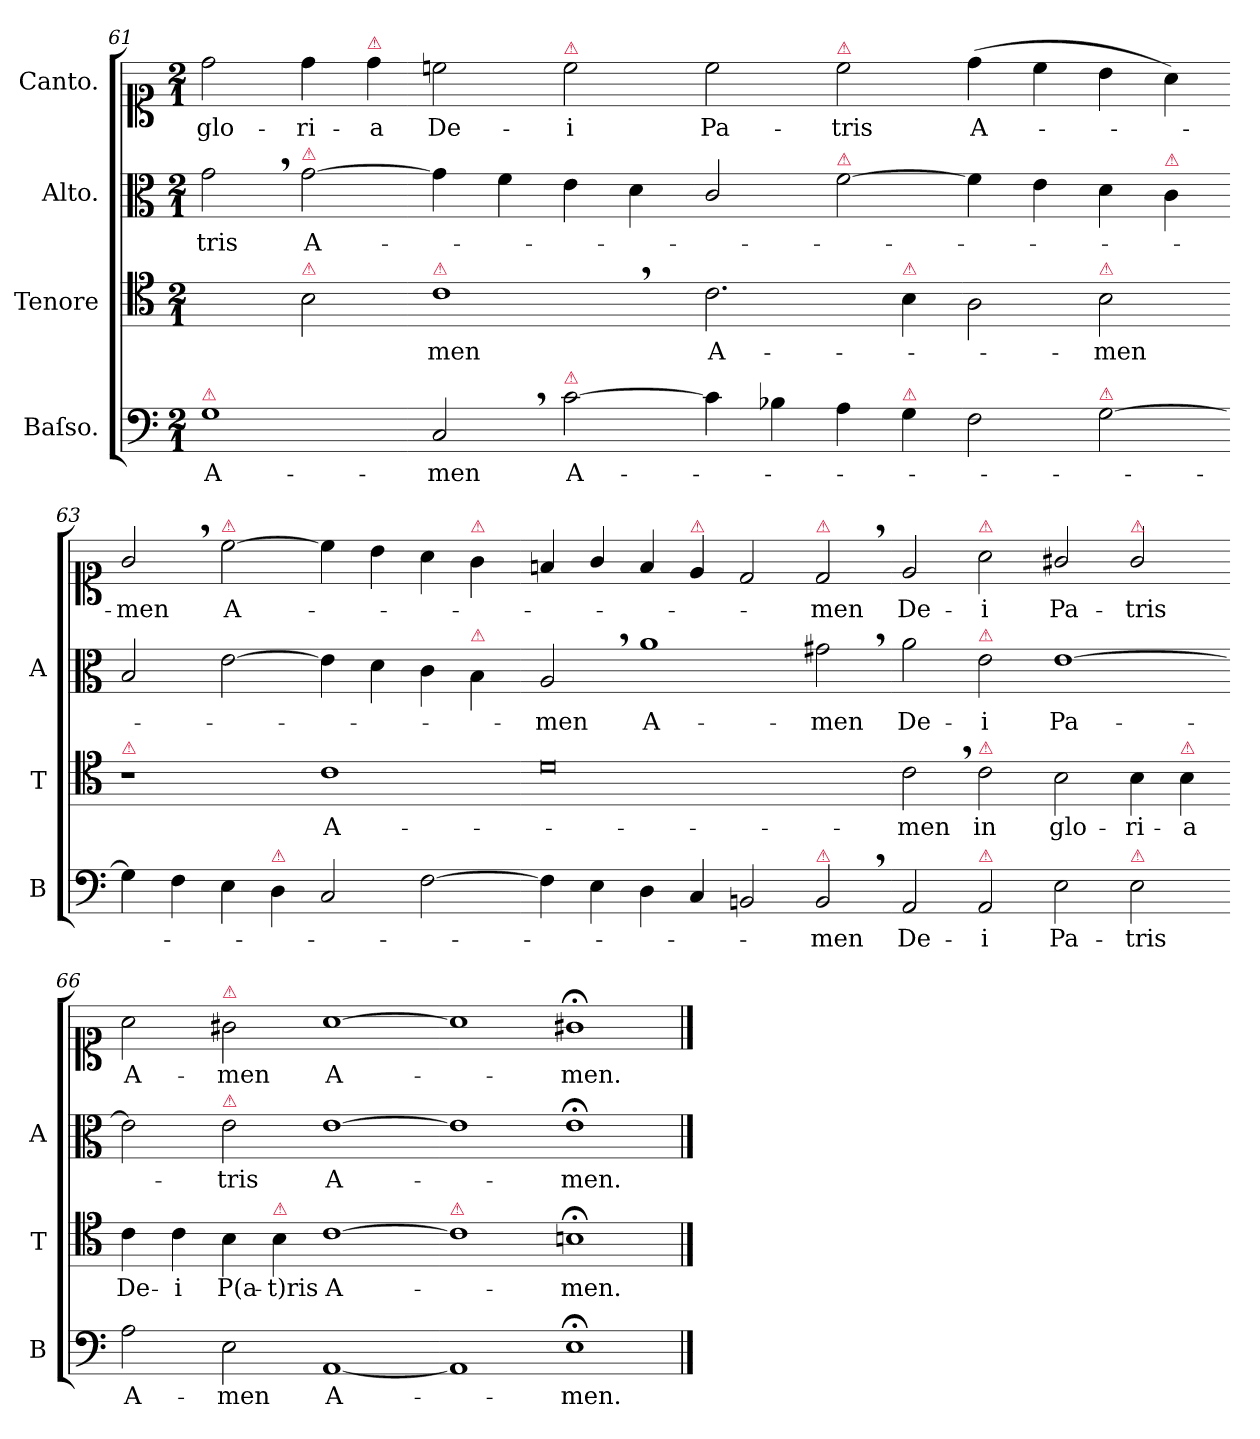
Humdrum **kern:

**kern	**text	**kern	**text	**kern	**text	**kern	**text
*part4	*part4	*part3	*part3	*part2	*part2	*part1	*part1
*staff4	*staff4	*staff3	*staff3	*staff2	*staff2	*staff1	*staff1
*I"Baſso.	*	*I"Tenore	*	*I"Alto.	*	*I"Canto.	*
*I'B	*	*I'T	*	*I'A	*	*	*
*clefF4	*	*clefC4	*	*clefC3	*	*clefC1	*
*k[]	*	*k[]	*	*k[]	*	*k[]	*
*a:	*	*a:	*	*a:	*	*a:	*
*M2/1	*	*M2/1	*	*M2/1	*	*M2/1	*
=61	=61	=61	=61	=61	=61	=61	=61
!LO:TX:a:color=crimson:t=⚠	!	!	!	!	!	!	!
1G	A-	2ryy	.	2g,<\	-tris	2dd\	glo-
!	!	!	!	!LO:TX:a:color=crimson:t=⚠	!	!	!
!	!	!LO:TX:a:color=crimson:t=⚠	!	!	!	!	!
.	.	2B\	.	[2g\	A-	4dd\	-ri-
!	!	!	!	!	!	!LO:TX:a:color=crimson:t=⚠	!
.	.	.	.	.	.	4dd\	-a
!	!	!LO:TX:a:color=crimson:t=⚠	!	!	!	!	!
2C,</	-men	1c,<	-men	4g\]	.	2ccn\	De-
.	.	.	.	4f\	.	.	.
!	!	!	!	!	!	!LO:TX:a:color=crimson:t=⚠	!
!LO:TX:a:color=crimson:t=⚠	!	!	!	!	!	!	!
[2c\	A-	.	.	4e\	.	2cc\	-i
.	.	.	.	4d\	.	.	.
=62-	=62-	=62-	=62-	=62-	=62-	=62-	=62-
4c\]	.	2.c\	A-	2c/	.	2cc\	Pa-
4B-X\	.	.	.	.	.	.	.
!	!	!	!	!	!	!LO:TX:a:color=crimson:t=⚠	!
!	!	!	!	!LO:TX:a:color=crimson:t=⚠	!	!	!
4A\	.	.	.	[2f\	.	2cc\	-tris
!	!	!LO:TX:a:color=crimson:t=⚠	!	!	!	!	!
!LO:TX:a:color=crimson:t=⚠	!	!	!	!	!	!	!
4G\	.	4B\	.	.	.	.	.
2F\	.	2A\	.	4f\]	.	(4dd\	A-
.	.	.	.	4e\	.	4cc\	.
!	!	!LO:TX:a:color=crimson:t=⚠	!	!	!	!	!
!LO:TX:a:color=crimson:t=⚠	!	!	!	!	!	!	!
[2G\	.	2B\	-men	4d\	.	4b\	.
!	!	!	!	!LO:TX:a:color=crimson:t=⚠	!	!	!
.	.	.	.	4c\	.	4a\)	.
=63-	=63-	=63-	=63-	=63-	=63-	=63-	=63-
!	!	!LO:TX:a:color=crimson:t=⚠	!	!	!	!	!
4G\]	.	1r	.	2B/	.	2g,</	-men
4F\	.	.	.	.	.	.	.
!	!	!	!	!	!	!LO:TX:a:color=crimson:t=⚠	!
4E\	.	.	.	[2e\	.	[2cc\	A-
!LO:TX:a:color=crimson:t=⚠	!	!	!	!	!	!	!
4D\	.	.	.	.	.	.	.
2C/	.	1c	A-	4e\]	.	4cc]	.
.	.	.	.	4d\	.	4b\	.
[2F\	.	.	.	4c\	.	4a\	.
!	!	!	!	!	!	!LO:TX:a:color=crimson:t=⚠	!
!	!	!	!	!LO:TX:a:color=crimson:t=⚠	!	!	!
.	.	.	.	4B\	.	4g\	.
=64-	=64-	=64-	=64-	=64-	=64-	=64-	=64-
4F\]	.	0d	.	2A,</	-men	4fn/	.
4E\	.	.	.	.	.	4g/	.
4D\	.	.	.	1a\	A-	4f/	.
!	!	!	!	!	!	!LO:TX:a:color=crimson:t=⚠	!
4C/	.	.	.	.	.	4e/	.
2BBn/	.	.	.	.	.	2d/	.
!	!	!	!	!	!	!LO:TX:a:color=crimson:t=⚠	!
!LO:TX:a:color=crimson:t=⚠	!	!	!	!	!	!	!
2BB,</	-men	.	.	2g#X,<\	-men	2d,</	-men
=65-	=65-	=65-	=65-	=65-	=65-	=65-	=65-
2AA/	De-	2c,<\	-men	2a\	De-	2e/	De-
!	!	!	!	!	!	!LO:TX:a:color=crimson:t=⚠	!
!	!	!	!	!LO:TX:a:color=crimson:t=⚠	!	!	!
!	!	!LO:TX:a:color=crimson:t=⚠	!	!	!	!	!
!LO:TX:a:color=crimson:t=⚠	!	!	!	!	!	!	!
2AA/	-i	2c\	in	2e\	-i	2a\	-i
2E\	Pa-	2B\	glo-	[1e	Pa-	2g#X/	Pa-
!	!	!	!	!	!	!LO:TX:a:color=crimson:t=⚠	!
!LO:TX:a:color=crimson:t=⚠	!	!	!	!	!	!	!
2E\	-tris	4B\	-ri-	.	.	2g#/	-tris
!	!	!LO:TX:a:color=crimson:t=⚠	!	!	!	!	!
.	.	4B\	-a	.	.	.	.
=66-	=66-	=66-	=66-	=66-	=66-	=66-	=66-
2A\	A-	4c\	De-	2e]	.	2a\	A-
.	.	4c\	-i	.	.	.	.
!	!	!	!	!	!	!LO:TX:a:color=crimson:t=⚠	!
!	!	!	!	!LO:TX:a:color=crimson:t=⚠	!	!	!
2E\	-men	4B\	P(a-	2e\	-tris	2g#X\	-men
!	!	!LO:TX:a:color=crimson:t=⚠	!	!	!	!	!
.	.	4B\	-t)ris	.	.	.	.
[1AA	A-	[1c	A-	[1e	A-	[1a	A-
=67-	=67-	=67-	=67-	=67-	=67-	=67-	=67-
!	!	!LO:TX:a:color=crimson:t=⚠	!	!	!	!	!
1AA]	.	1c]	.	1e]	.	1a]	.
1E;<	-men.	1Bn;<	-men.	1e;<	-men.	1g#X;<	-men.
==	==	==	==	==	==	==	==
*-	*-	*-	*-	*-	*-	*-	*-
